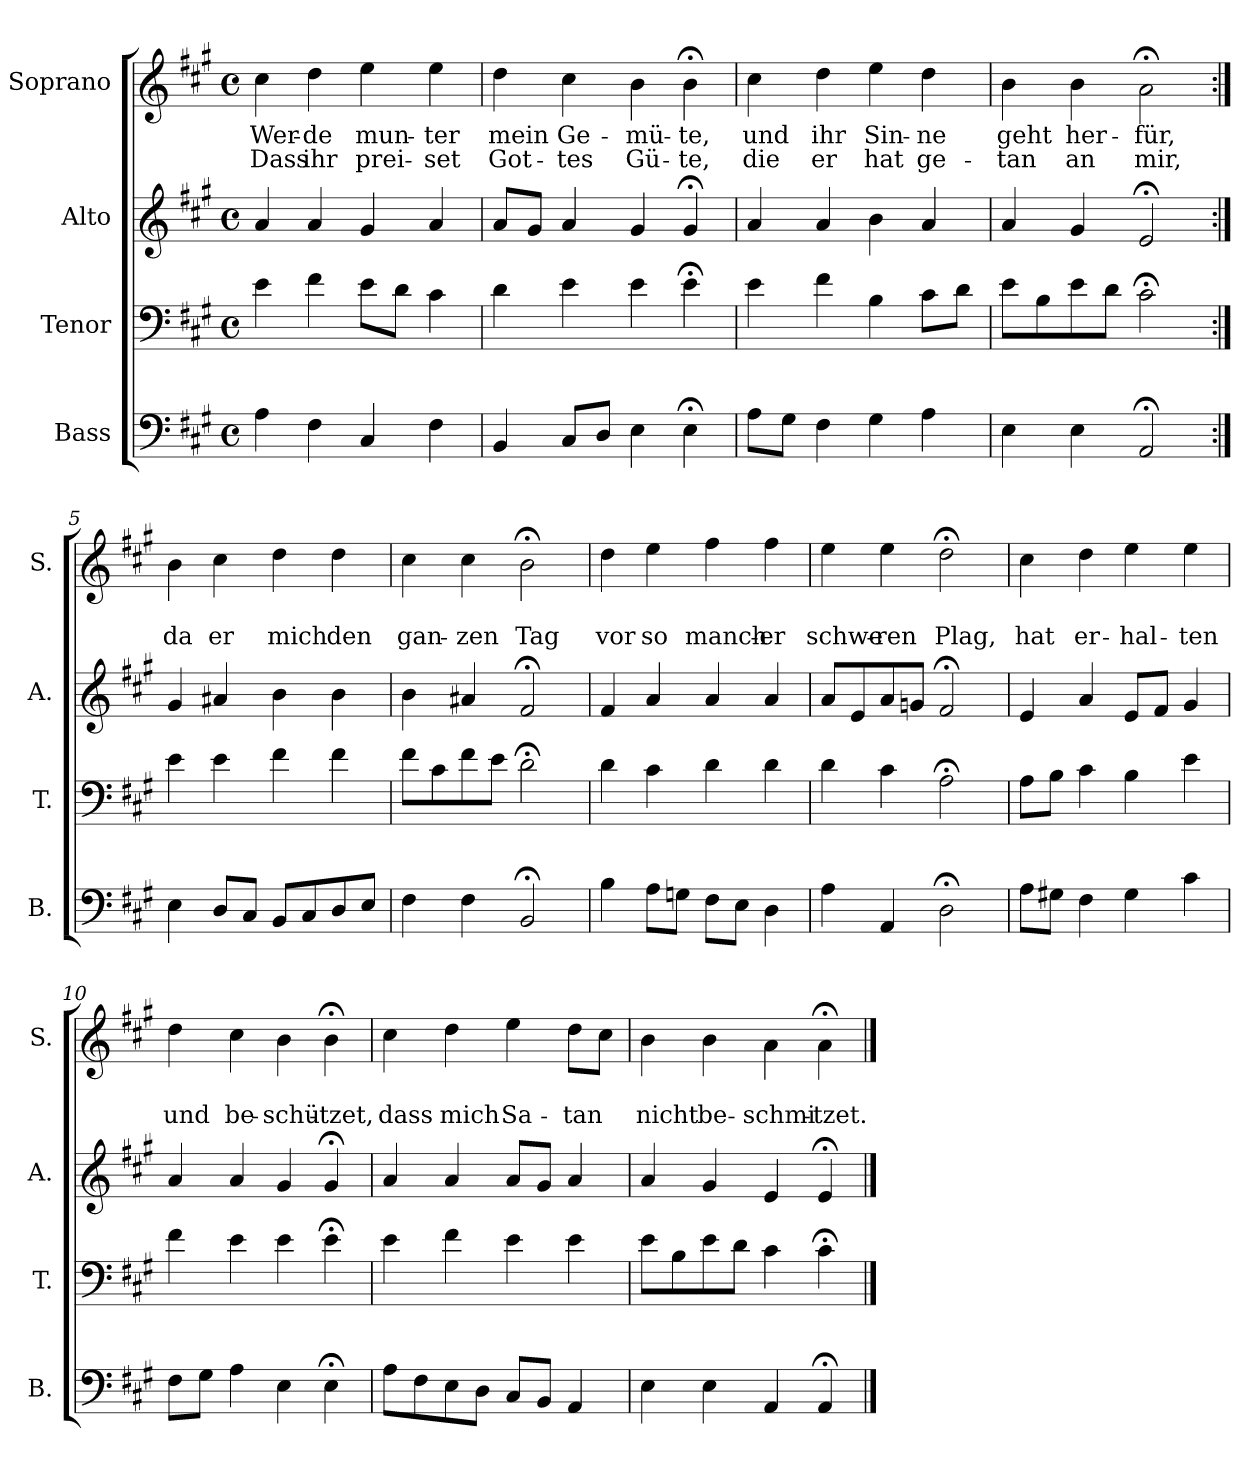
**kern	**kern	**kern	**kern	**text	**text
*part4	*part3	*part2	*part1	*part1	*part1
*staff4	*staff3	*staff2	*staff1	*staff1	*staff1
*I"Bass	*I"Tenor	*I"Alto	*I"Soprano	*	*
*I'B.	*I'T.	*I'A.	*I'S.	*	*
*clefF4	*clefF4	*clefG2	*clefG2	*	*
*k[f#c#g#]	*k[f#c#g#]	*k[f#c#g#]	*k[f#c#g#]	*	*
*A:	*A:	*A:	*A:	*	*
*M4/4	*M4/4	*M4/4	*M4/4	*	*
*met(c)	*met(c)	*met(c)	*met(c)	*	*
=1	=1	=1	=1	=1	=1
!	!	!	!	!LO:LY:b	!LO:LY:b
4A\	4e\	4a/	4cc#\	Wer-	Dass
!	!	!	!	!LO:LY:b	!LO:LY:b
4F#\	4f#\	4a/	4dd\	-de	ihr
!	!	!	!	!LO:LY:b	!LO:LY:b
4C#/	8e\L	4g#/	4ee\	mun-	prei-
.	8d\J	.	.	.	.
!	!	!	!	!LO:LY:b	!LO:LY:b
4F#\	4c#\	4a/	4ee\	-ter	-set
=2	=2	=2	=2	=2	=2
!	!	!	!	!LO:LY:b	!LO:LY:b
4BB/	4d\	8a/L	4dd\	mein	Got-
.	.	8g#/J	.	.	.
!	!	!	!	!LO:LY:b	!LO:LY:b
8C#/L	4e\	4a/	4cc#\	Ge-	-tes
8D/J	.	.	.	.	.
!	!	!	!	!LO:LY:b	!LO:LY:b
4E\	4e\	4g#/	4b\	-mü-	Gü-
!	!	!	!	!LO:LY:b	!LO:LY:b
4E;<\	4e;<\	4g#;</	4b;<\	-te,	-te,
=3	=3	=3	=3	=3	=3
!	!	!	!	!LO:LY:b	!LO:LY:b
8A\L	4e\	4a/	4cc#\	und	die
8G#\J	.	.	.	.	.
!	!	!	!	!LO:LY:b	!LO:LY:b
4F#\	4f#\	4a/	4dd\	ihr	er
!	!	!	!	!LO:LY:b	!LO:LY:b
4G#\	4B\	4b\	4ee\	Sin-	hat
!	!	!	!	!LO:LY:b	!LO:LY:b
4A\	8c#\L	4a/	4dd\	-ne	ge-
.	8d\J	.	.	.	.
=4	=4	=4	=4	=4	=4
!	!	!	!	!LO:LY:b	!LO:LY:b
4E\	8e\L	4a/	4b\	geht	-tan
.	8B\	.	.	.	.
!	!	!	!	!LO:LY:b	!LO:LY:b
4E\	8e\	4g#/	4b\	her-	an
.	8d\J	.	.	.	.
!	!	!	!	!LO:LY:b	!LO:LY:b
2AA;</	2c#;<\	2e;</	2a;<\	-für,	mir,
!!LO:LB:g=z
=5:|!	=5:|!	=5:|!	=5:|!	=5:|!	=5:|!
!	!	!	!	!	!LO:LY:b
4E\	4e\	4g#/	4b\	.	da
!	!	!	!	!	!LO:LY:b
8D/L	4e\	4a#X/	4cc#\	.	er
8C#/J	.	.	.	.	.
!	!	!	!	!	!LO:LY:b
8BB/L	4f#\	4b\	4dd\	.	mich
8C#/	.	.	.	.	.
!	!	!	!	!	!LO:LY:b
8D/	4f#\	4b\	4dd\	.	den
8E/J	.	.	.	.	.
=6	=6	=6	=6	=6	=6
!	!	!	!	!	!LO:LY:b
4F#\	8f#\L	4b\	4cc#\	.	gan-
.	8c#\	.	.	.	.
!	!	!	!	!	!LO:LY:b
4F#\	8f#\	4a#X/	4cc#\	.	-zen
.	8e\J	.	.	.	.
!	!	!	!	!	!LO:LY:b
2BB;</	2d;<\	2f#;</	2b;<\	.	Tag
=7	=7	=7	=7	=7	=7
!	!	!	!	!	!LO:LY:b
4B\	4d\	4f#/	4dd\	.	vor
!	!	!	!	!	!LO:LY:b
8A\L	4c#\	4a/	4ee\	.	so
8Gn\J	.	.	.	.	.
!	!	!	!	!	!LO:LY:b
8F#\L	4d\	4a/	4ff#\	.	manch-
8E\J	.	.	.	.	.
!	!	!	!	!	!LO:LY:b
4D\	4d\	4a/	4ff#\	.	-er
=8	=8	=8	=8	=8	=8
!	!	!	!	!	!LO:LY:b
4A\	4d\	8a/L	4ee\	.	schwe-
.	.	8e/	.	.	.
!	!	!	!	!	!LO:LY:b
4AA/	4c#\	8a/	4ee\	.	-ren
.	.	8gn/J	.	.	.
!	!	!	!	!	!LO:LY:b
2D;<\	2A;<\	2f#;</	2dd;<\	.	Plag,
!!LO:PB:g=z
=9	=9	=9	=9	=9	=9
!	!	!	!	!	!LO:LY:b
8A\L	8A\L	4e/	4cc#\	.	hat
8G#X\J	8B\J	.	.	.	.
!	!	!	!	!	!LO:LY:b
4F#\	4c#\	4a/	4dd\	.	er-
!	!	!	!	!	!LO:LY:b
4G#\	4B\	8e/L	4ee\	.	-hal-
.	.	8f#/J	.	.	.
!	!	!	!	!	!LO:LY:b
4c#\	4e\	4g#/	4ee\	.	-ten
=10	=10	=10	=10	=10	=10
!	!	!	!	!	!LO:LY:b
8F#\L	4f#\	4a/	4dd\	.	und
8G#\J	.	.	.	.	.
!	!	!	!	!	!LO:LY:b
4A\	4e\	4a/	4cc#\	.	be-
!	!	!	!	!	!LO:LY:b
4E\	4e\	4g#/	4b\	.	-schü-
!	!	!	!	!	!LO:LY:b
4E;<\	4e;<\	4g#;</	4b;<\	.	-tzet,
=11	=11	=11	=11	=11	=11
!	!	!	!	!	!LO:LY:b
8A\L	4e\	4a/	4cc#\	.	dass
8F#\	.	.	.	.	.
!	!	!	!	!	!LO:LY:b
8E\	4f#\	4a/	4dd\	.	mich
8D\J	.	.	.	.	.
!	!	!	!	!	!LO:LY:b
8C#/L	4e\	8a/L	4ee\	.	Sa-
8BB/J	.	8g#/J	.	.	.
!	!	!	!	!	!LO:LY:b
4AA/	4e\	4a/	8dd\L	.	-tan
.	.	.	8cc#\J	.	.
=12	=12	=12	=12	=12	=12
!	!	!	!	!	!LO:LY:b
4E\	8e\L	4a/	4b\	.	nicht
.	8B\	.	.	.	.
!	!	!	!	!	!LO:LY:b
4E\	8e\	4g#/	4b\	.	be-
.	8d\J	.	.	.	.
!	!	!	!	!	!LO:LY:b
4AA/	4c#\	4e/	4a\	.	-schmi-
!	!	!	!	!	!LO:LY:b
4AA;</	4c#;<\	4e;</	4a;<\	.	-tzet.
==	==	==	==	==	==
*-	*-	*-	*-	*-	*-
